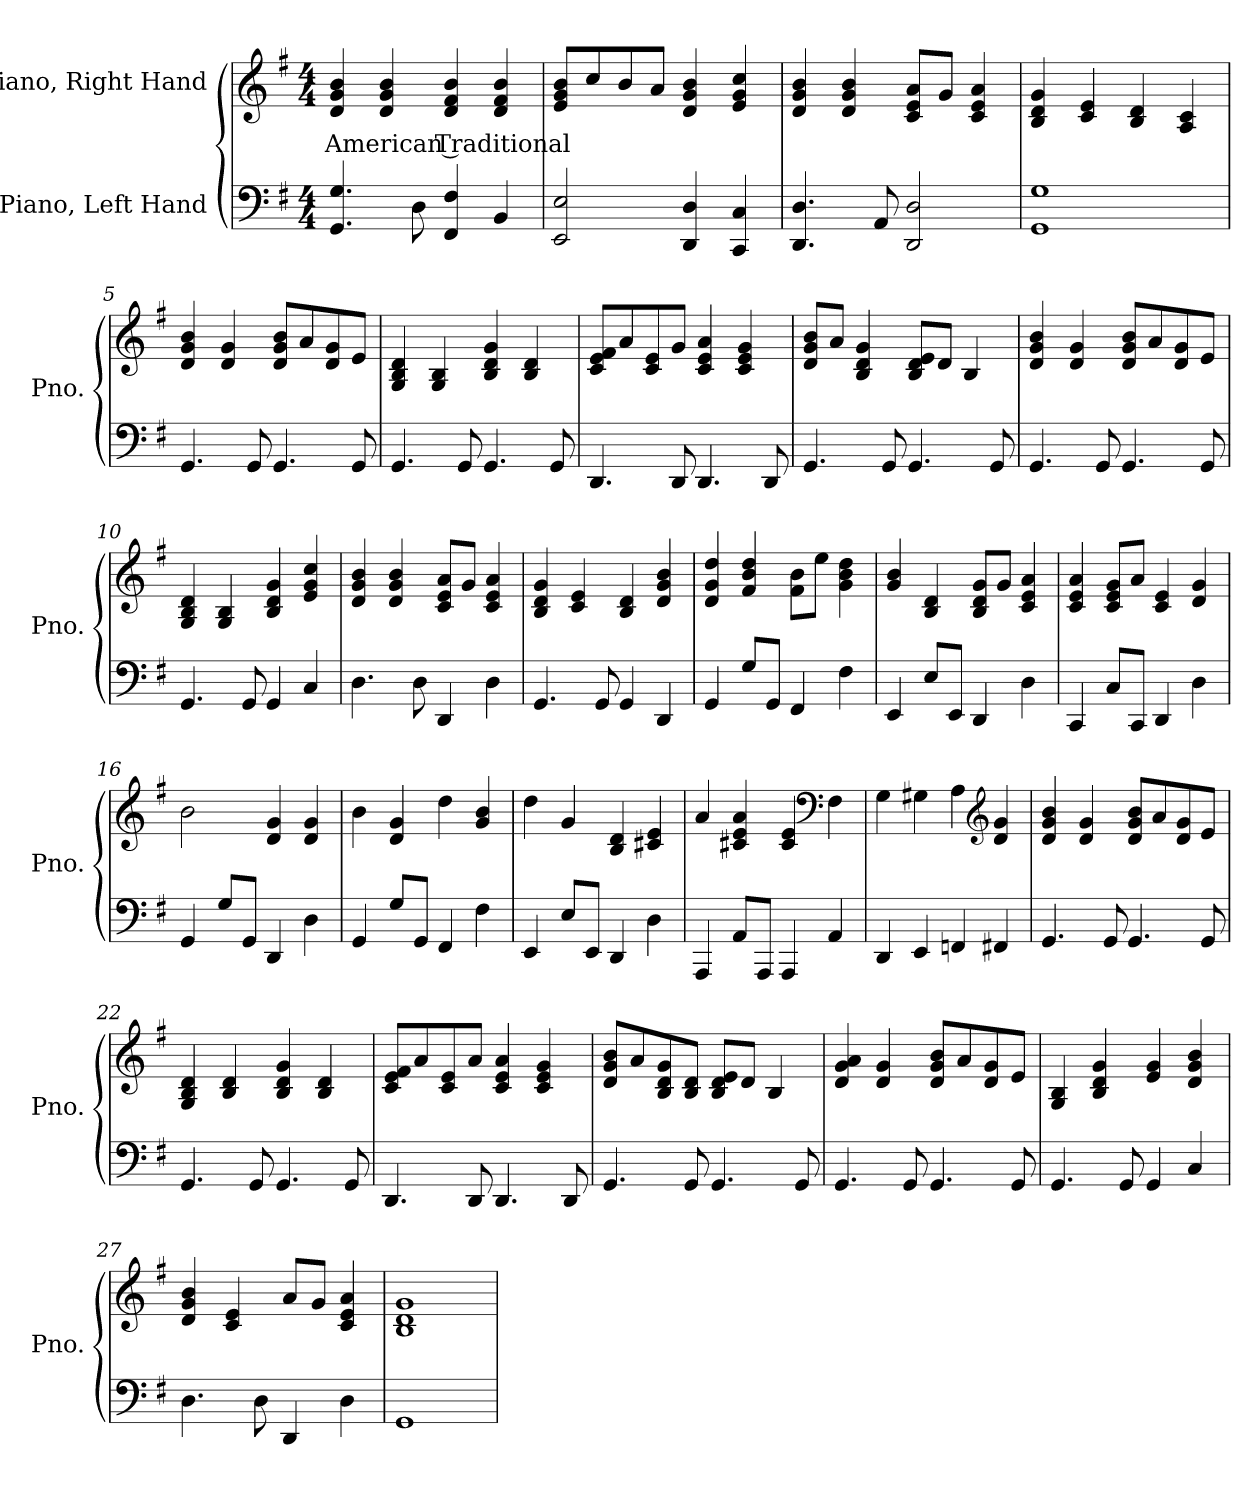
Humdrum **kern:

**kern	**kern	**text
*part2	*part1	*part1
*staff2	*staff1	*staff1
*I"Piano, Left Hand	*I"Piano, Right Hand	*
*I'Pno.	*I'Pno.	*
*clefF4	*clefG2	*
*k[f#]	*k[f#]	*
*M4/4	*M4/4	*
*MM100	*MM100	*
=1	=1	=1
!	!	!LO:LY:b
4.GG/ 4.G/	4d/ 4g/ 4b/	American Traditional
.	4d/ 4g/ 4b/	.
8D\	.	.
4FF#/ 4F#/	4d/ 4f#/ 4b/	.
4BB/	4d/ 4f#/ 4b/	.
=2	=2	=2
2EE/ 2E/	8e/ 8g/ 8b/L	.
.	8cc/	.
.	8b/	.
.	8a/J	.
4DD/ 4D/	4d/ 4g/ 4b/	.
4CC/ 4C/	4e/ 4g/ 4cc/	.
=3	=3	=3
4.DD/ 4.D/	4d/ 4g/ 4b/	.
.	4d/ 4g/ 4b/	.
8AA/	.	.
2DD/ 2D/	8c/ 8e/ 8a/L	.
.	8g/J	.
.	4c/ 4e/ 4a/	.
=4	=4	=4
1GG 1G	4B/ 4d/ 4g/	.
.	4c/ 4e/	.
.	4B/ 4d/	.
.	4A/ 4c/	.
!!LO:LB:g=z
=5	=5	=5
4.GG/	4d/ 4g/ 4b/	.
.	4d/ 4g/	.
8GG/	.	.
4.GG/	8d/ 8g/ 8b/L	.
.	8a/	.
.	8d/ 8g/	.
8GG/	8e/J	.
=6	=6	=6
4.GG/	4G/ 4B/ 4d/	.
.	4G/ 4B/	.
8GG/	.	.
4.GG/	4B/ 4d/ 4g/	.
.	4B/ 4d/	.
8GG/	.	.
=7	=7	=7
4.DD/	8c/ 8e/ 8f#/L	.
.	8a/	.
.	8c/ 8e/	.
8DD/	8g/J	.
4.DD/	4c/ 4e/ 4a/	.
.	4c/ 4e/ 4g/	.
8DD/	.	.
=8	=8	=8
4.GG/	8d/ 8g/ 8b/L	.
.	8a/J	.
.	4B/ 4d/ 4g/	.
8GG/	.	.
4.GG/	8B/ 8d/ 8e/L	.
.	8d/J	.
.	4B/	.
8GG/	.	.
=9	=9	=9
4.GG/	4d/ 4g/ 4b/	.
.	4d/ 4g/	.
8GG/	.	.
4.GG/	8d/ 8g/ 8b/L	.
.	8a/	.
.	8d/ 8g/	.
8GG/	8e/J	.
!!LO:LB:g=z
=10	=10	=10
4.GG/	4G/ 4B/ 4d/	.
.	4G/ 4B/	.
8GG/	.	.
4GG/	4B/ 4d/ 4g/	.
4C/	4e/ 4g/ 4cc/	.
=11	=11	=11
4.D\	4d/ 4g/ 4b/	.
.	4d/ 4g/ 4b/	.
8D\	.	.
4DD/	8c/ 8e/ 8a/L	.
.	8g/J	.
4D\	4c/ 4e/ 4a/	.
=12	=12	=12
4.GG/	4B/ 4d/ 4g/	.
.	4c/ 4e/	.
8GG/	.	.
4GG/	4B/ 4d/	.
4DD/	4d/ 4g/ 4b/	.
=13	=13	=13
4GG/	4d/ 4g/ 4dd/	.
8G/L	4f#/ 4b/ 4dd/	.
8GG/J	.	.
4FF#/	8f#\ 8b\L	.
.	8ee\J	.
4F#\	4g\ 4b\ 4dd\	.
=14	=14	=14
4EE/	4g/ 4b/	.
8E/L	4B/ 4d/	.
8EE/J	.	.
4DD/	8B/ 8d/ 8g/L	.
.	8g/J	.
4D\	4c/ 4e/ 4a/	.
=15	=15	=15
4CC/	4c/ 4e/ 4a/	.
8C/L	8c/ 8e/ 8g/L	.
8CC/J	8a/J	.
4DD/	4c/ 4e/	.
4D\	4d/ 4g/	.
!!LO:LB:g=z
=16	=16	=16
4GG/	2b\	.
8G/L	.	.
8GG/J	.	.
4DD/	4d/ 4g/	.
4D\	4d/ 4g/	.
=17	=17	=17
4GG/	4b\	.
8G/L	4d/ 4g/	.
8GG/J	.	.
4FF#/	4dd\	.
4F#\	4g/ 4b/	.
=18	=18	=18
4EE/	4dd\	.
8E/L	4g/	.
8EE/J	.	.
4DD/	4B/ 4d/	.
4D\	4c#X/ 4e/	.
=19	=19	=19
4AAA/	4a/	.
8AA/L	4c#X/ 4e/ 4a/	.
8AAA/J	.	.
4AAA/	4c#/ 4e/	.
*	*clefF4	*
4AA/	4F#\	.
=20	=20	=20
4DD/	4G\	.
4EE/	4G#X\	.
4FFn/	4A\	.
*	*clefG2	*
4FF#X/	4d/ 4g/	.
!!LO:LB:g=z
=21	=21	=21
4.GG/	4d/ 4g/ 4b/	.
.	4d/ 4g/	.
8GG/	.	.
4.GG/	8d/ 8g/ 8b/L	.
.	8a/	.
.	8d/ 8g/	.
8GG/	8e/J	.
=22	=22	=22
4.GG/	4G/ 4B/ 4d/	.
.	4B/ 4d/	.
8GG/	.	.
4.GG/	4B/ 4d/ 4g/	.
.	4B/ 4d/	.
8GG/	.	.
=23	=23	=23
4.DD/	8c/ 8e/ 8f#/L	.
.	8a/	.
.	8c/ 8e/	.
8DD/	8a/J	.
4.DD/	4c/ 4e/ 4a/	.
.	4c/ 4e/ 4g/	.
8DD/	.	.
=24	=24	=24
4.GG/	8d/ 8g/ 8b/L	.
.	8a/	.
.	8B/ 8d/ 8g/	.
8GG/	8B/ 8d/J	.
4.GG/	8B/ 8d/ 8e/L	.
.	8d/J	.
.	4B/	.
8GG/	.	.
=25	=25	=25
4.GG/	4d/ 4g/ 4a/	.
.	4d/ 4g/	.
8GG/	.	.
4.GG/	8d/ 8g/ 8b/L	.
.	8a/	.
.	8d/ 8g/	.
8GG/	8e/J	.
!!LO:LB:g=z
=26	=26	=26
4.GG/	4G/ 4B/	.
.	4B/ 4d/ 4g/	.
8GG/	.	.
4GG/	4e/ 4g/	.
4C/	4d/ 4g/ 4b/	.
=27	=27	=27
4.D\	4d/ 4g/ 4b/	.
.	4c/ 4e/	.
8D\	.	.
4DD/	8a/L	.
.	8g/J	.
4D\	4c/ 4e/ 4a/	.
=28	=28	=28
1GG	1B 1d 1g	.
=	=	=
*-	*-	*-
